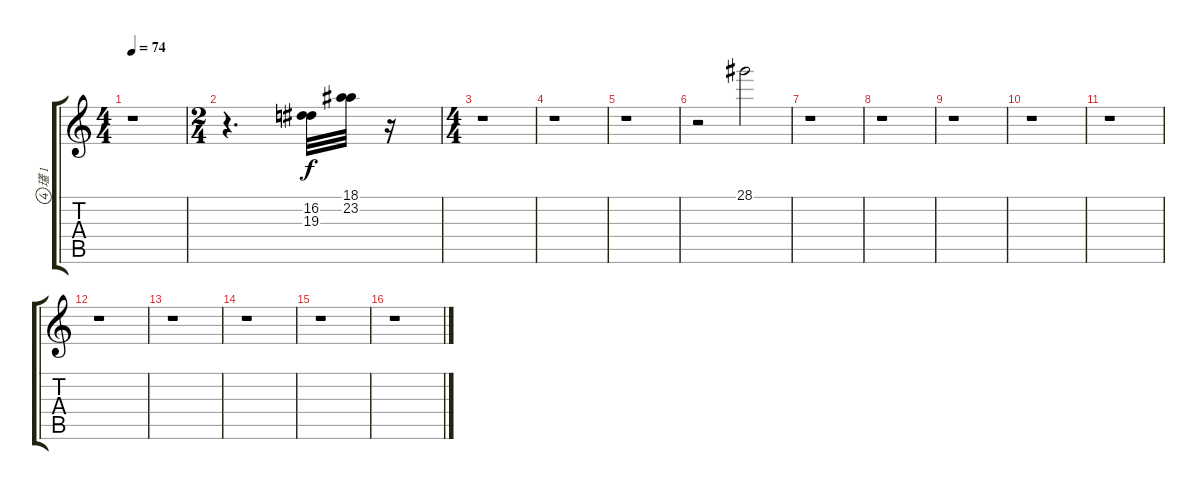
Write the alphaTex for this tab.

\track ("瓂 1" "瓂 1") {instrument musicbox}
\staff {score tabs}
\tuning (E4 B3 G3 D3 A2 E2) {hide}
\ts (4 4)
\tempo 74
\clef g2
\ks c
r.1{dy f} |
\ts (2 4)
r.4{d} (16.2 19.3).32 (18.1 23.2).32 r.16 |
\ts (4 4)
r.1 |
r.1 |
r.1 |
r.2 28.1.2 |
r.1 |
r.1 |
r.1 |
r.1 |
r.1 |
r.1 |
r.1 |
r.1 |
r.1 |
r.1
